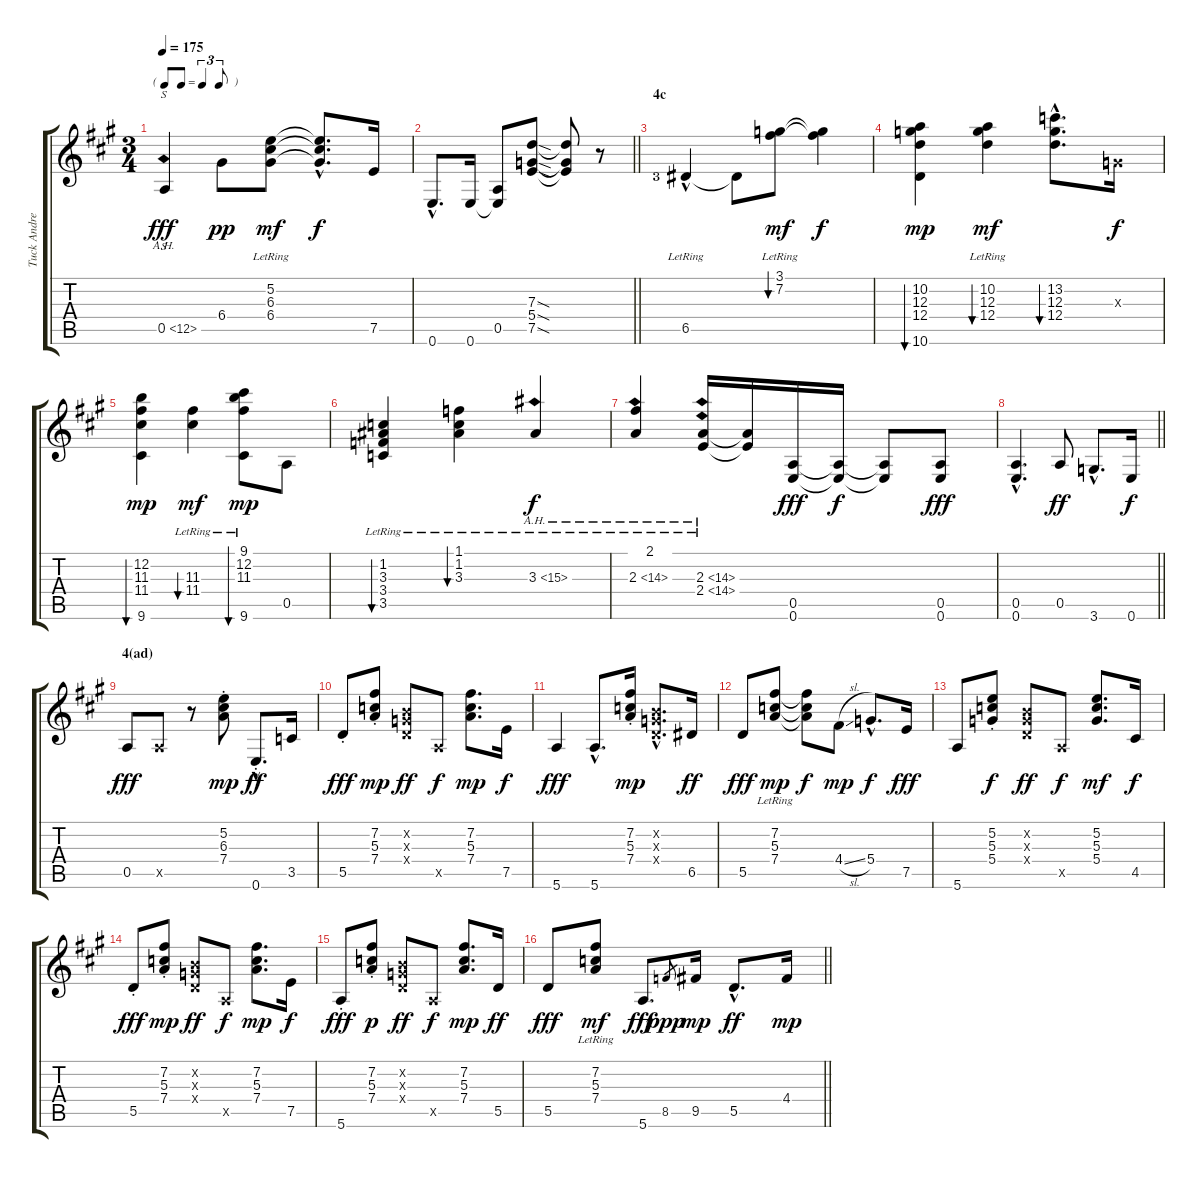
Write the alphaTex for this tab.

\track ("Tuck Andress" "Tuck Andre") {instrument electricguitarjazz}
\staff {score tabs}
\tuning (E4 B3 G3 D3 A2 E2) {hide}
\ts (3 4)
\tf triplet8th
\tempo 175
\clef g2
\ks a
0.5{ah 12}.4{s dy fff} 6.4.8{dy pp} (5.2{lr} 6.3{lr} 6.4{lr}).8{dy mf} (5.2{hac t} 6.3{hac t} 6.4{hac t}).8{d dy f} 7.5.16 |
\barLineRight lightlight
0.6{hac}.8{d} 0.6.16 (0.5 0.6{t}).8 (7.3{sod} 5.4{sod} 7.5{sod}).8 (7.3{t} 5.4{t} 7.5{t}).8 r.8 |
\section ("" "4c")
6.5{hac lr lf 4}.4 6.5{t}.8 (3.1{lr} 7.2{lr}).8{bu 480 dy mf} (3.1{t} 7.2{t}).4{dy f} |
(10.2 12.3 12.4 10.6).4{bu 240 dy mp} (10.2{lr} 12.3{lr} 12.4{lr}).4{bu 240 dy mf} (13.2{hac} 12.3{hac} 12.4{hac}).8{d bu 240} 0.3{x}.16{dy f} |
(12.2 11.3 11.4 9.6).4{bu 240 dy mp} (11.3{lr} 11.4{lr}).4{bu 240 dy mf} (9.1{lr} 12.2{lr} 11.3{lr} 9.6).8{bu 240 dy mp} 0.5.8 |
(1.2{lr} 3.3{lr} 3.4{lr} 3.5{lr}).4{bu 480} (1.1{lr} 1.2{lr} 3.3{lr}).4{bu 480} 3.3{ah 12 lr}.4{dy f} |
(2.1{lr} 2.3{ah 12 lr}).4 (2.3{ah 12 lr} 2.4{ah 12 lr}).16 (2.3{t} 2.4{t}).16 (0.5 0.6).16{dy fff} (0.5{t} 0.6{t}).16{dy f} (0.5{t} 0.6{t}).8 (0.5 0.6).8{dy fff} |
\barLineRight lightlight
(0.5{hac} 0.6{hac}).4{d} 0.5.8{dy ff} 3.6{hac}.8{d} 0.6.16{dy f} |
\section ("" "4(ad)")
0.5.8{dy fff} 0.5{x}.8 r.8 (5.2{st} 6.3{st} 7.4{st}).8{dy mp} 0.6{hac st}.8{d dy ff} 3.5.16 |
5.5{st}.8{dy fff} (7.2{st} 5.3{st} 7.4{st}).8{dy mp} (0.2{x} 0.3{x} 0.4{x}).8{dy ff} 0.5{x}.8{dy f} (7.2 5.3 7.4).8{d dy mp} 7.5.16{dy f} |
5.6.4{dy fff} 5.6{hac}.8{d} (7.2{st} 5.3{st} 7.4{st}).16{dy mp} (0.2{hac x} 0.3{hac x} 0.4{hac x}).8{d} 6.5.16{dy ff} |
5.5.8{dy fff} (7.2{lr} 5.3{lr} 7.4{lr}).8{dy mp} (7.2{t} 5.3{t} 7.4{t}).8{dy f} 4.4{sl}.8{dy mp} 5.4{hac}.8{d dy f} 7.5.16{dy fff} |
5.6.8 (5.2{st} 5.3{st} 5.4{st}).8{dy f} (0.2{x} 0.3{x} 0.4{x}).8{dy ff} 0.5{x}.8{dy f} (5.2 5.3 5.4).8{d dy mf} 4.5.16{dy f} |
5.5{st}.8{dy fff} (7.2{st} 5.3{st} 7.4{st}).8{dy mp} (0.2{x} 0.3{x} 0.4{x}).8{dy ff} 0.5{x}.8{dy f} (7.2 5.3 7.4).8{d dy mp} 7.5.16{dy f} |
5.6{st}.8{dy fff} (7.2{st} 5.3{st} 7.4{st}).8{dy p} (0.2{x} 0.3{x} 0.4{x}).8{dy ff} 0.5{x}.8{dy f} (7.2 5.3 7.4).8{d dy mp} 5.5.16{dy ff} |
\barLineRight lightlight
5.5.8{dy fff} (7.2{lr} 5.3{lr} 7.4{lr}).8{dy mf} 5.6.8{d dy fff} 8.5.8{gr dy ppp} 9.5.16{dy mp} 5.5{hac}.8{d dy ff} 4.4.16{dy mp}
